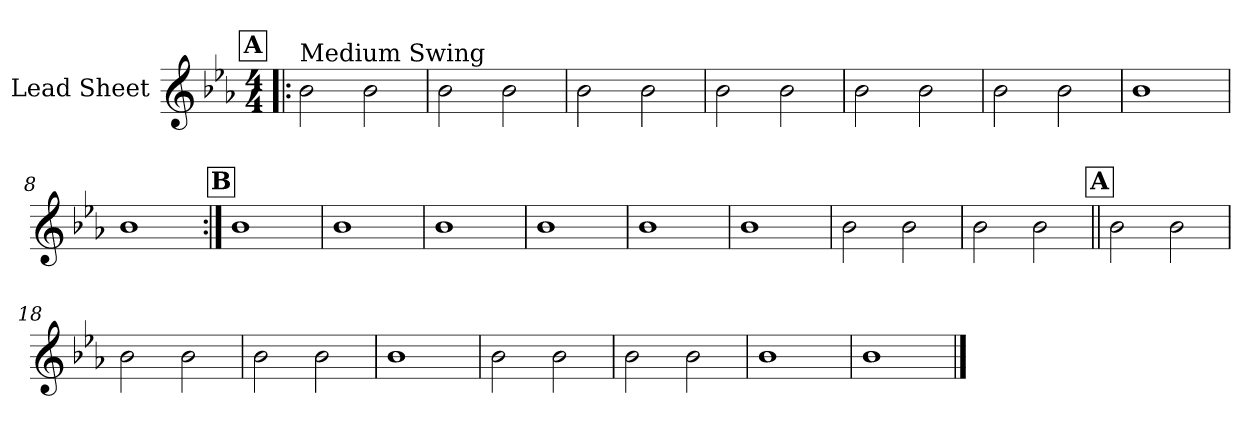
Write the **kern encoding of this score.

**kern
*part1
*staff1
*I"Lead Sheet
*clefG2
*k[b-e-a-]
*c:
*M4/4
!!LO:REH:place=s1:a:fs=14:t=A
=1!|:
!LO:TX:a:t=Medium Swing
2b-\
2b-\
=2
2b-\
2b-\
=3
2b-\
2b-\
=4
2b-\
2b-\
!!LO:LB:g=z
=5
2b-\
2b-\
=6
2b-\
2b-\
=7
1b-
=8
1b-
!!LO:LB:g=z
!!LO:REH:place=s1:a:fs=14:t=B
=9:|!
1b-
=10
1b-
=11
1b-
=12
1b-
!!LO:LB:g=z
=13
1b-
=14
1b-
=15
2b-\
2b-\
=16
2b-\
2b-\
!!LO:LB:g=z
!!LO:REH:place=s1:a:fs=14:t=A
=17||
2b-\
2b-\
=18
2b-\
2b-\
=19
2b-\
2b-\
=20
1b-
!!LO:LB:g=z
=21
2b-\
2b-\
=22
2b-\
2b-\
=23
1b-
=24
1b-
==
*-
